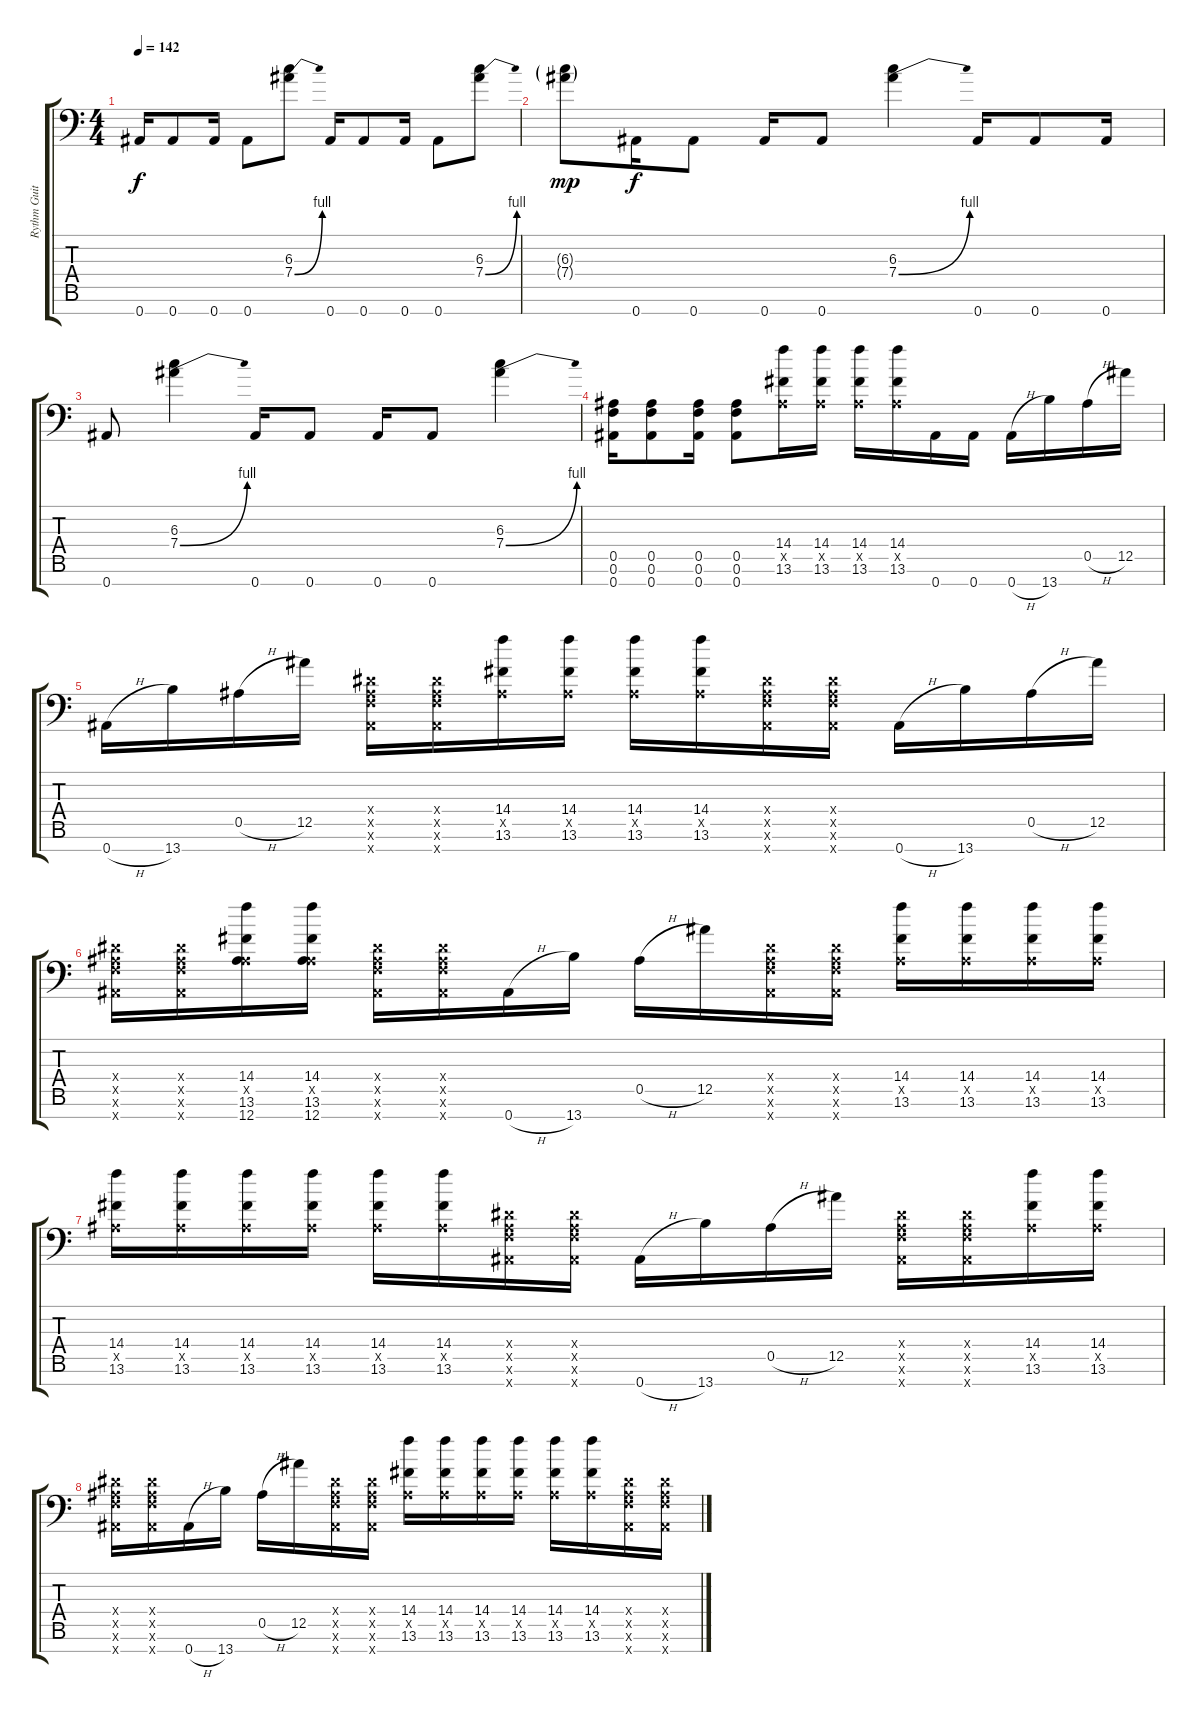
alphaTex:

\track ("Rythm Guitar" "Rythm Guit") {instrument distortionguitar}
\staff {score tabs}
\tuning (Eb4 Bb3 Gb3 Eb3 Bb2 F2 Bb1) {hide}
\ts (4 4)
\tempo 142
\clef f4
\ks c
0.7.16{dy f} 0.7.8 0.7.16 0.7.8 (6.3 7.4{be (bend 0 0 60 4)}).8 0.7.16 0.7.8 0.7.16 0.7.8 (6.3 7.4{be (bend 0 0 60 4)}).8 |
(6.3{g} 7.4{g}).8{dy mp} 0.7.16{dy f} 0.7.8 0.7.16 0.7.8 (6.3 7.4{be (bend 0 0 60 4)}).4 0.7.16 0.7.8 0.7.16 |
0.7.8 (6.3 7.4{be (bend 0 0 60 4)}).4 0.7.16 0.7.8 0.7.16 0.7.8 (6.3 7.4{be (bend 0 0 60 4)}).4 |
(0.5 0.6 0.7).16 (0.5 0.6 0.7).8 (0.5 0.6 0.7).16 (0.5 0.6 0.7).8 (14.4 0.5{x} 13.6).16 (14.4 0.5{x} 13.6).16 (14.4 0.5{x} 13.6).16 (14.4 0.5{x} 13.6).16 0.7.16 0.7.16 0.7{h}.16 13.7.16 0.5{h}.16 12.5.16 |
0.7{h}.16 13.7.16 0.5{h}.16 12.5.16 (0.4{x} 0.5{x} 0.6{x} 0.7{x}).16 (0.4{x} 0.5{x} 0.6{x} 0.7{x}).16 (14.4 0.5{x} 13.6).16 (14.4 0.5{x} 13.6).16 (14.4 0.5{x} 13.6).16 (14.4 0.5{x} 13.6).16 (0.4{x} 0.5{x} 0.6{x} 0.7{x}).16 (0.4{x} 0.5{x} 0.6{x} 0.7{x}).16 0.7{h}.16 13.7.16 0.5{h}.16 12.5.16 |
(0.4{x} 0.5{x} 0.6{x} 0.7{x}).16 (0.4{x} 0.5{x} 0.6{x} 0.7{x}).16 (14.4 0.5{x} 13.6 12.7).16 (14.4 0.5{x} 13.6 12.7).16 (0.4{x} 0.5{x} 0.6{x} 0.7{x}).16 (0.4{x} 0.5{x} 0.6{x} 0.7{x}).16 0.7{h}.16 13.7.16 0.5{h}.16 12.5.16 (0.4{x} 0.5{x} 0.6{x} 0.7{x}).16 (0.4{x} 0.5{x} 0.6{x} 0.7{x}).16 (14.4 0.5{x} 13.6).16 (14.4 0.5{x} 13.6).16 (14.4 0.5{x} 13.6).16 (14.4 0.5{x} 13.6).16 |
(14.4 0.5{x} 13.6).16 (14.4 0.5{x} 13.6).16 (14.4 0.5{x} 13.6).16 (14.4 0.5{x} 13.6).16 (14.4 0.5{x} 13.6).16 (14.4 0.5{x} 13.6).16 (0.4{x} 0.5{x} 0.6{x} 0.7{x}).16 (0.4{x} 0.5{x} 0.6{x} 0.7{x}).16 0.7{h}.16 13.7.16 0.5{h}.16 12.5.16 (0.4{x} 0.5{x} 0.6{x} 0.7{x}).16 (0.4{x} 0.5{x} 0.6{x} 0.7{x}).16 (14.4 0.5{x} 13.6).16 (14.4 0.5{x} 13.6).16 |
(0.4{x} 0.5{x} 0.6{x} 0.7{x}).16 (0.4{x} 0.5{x} 0.6{x} 0.7{x}).16 0.7{h}.16 13.7.16 0.5{h}.16 12.5.16 (0.4{x} 0.5{x} 0.6{x} 0.7{x}).16 (0.4{x} 0.5{x} 0.6{x} 0.7{x}).16 (14.4 0.5{x} 13.6).16 (14.4 0.5{x} 13.6).16 (14.4 0.5{x} 13.6).16 (14.4 0.5{x} 13.6).16 (14.4 0.5{x} 13.6).16 (14.4 0.5{x} 13.6).16 (0.4{x} 0.5{x} 0.6{x} 0.7{x}).16 (0.4{x} 0.5{x} 0.6{x} 0.7{x}).16
